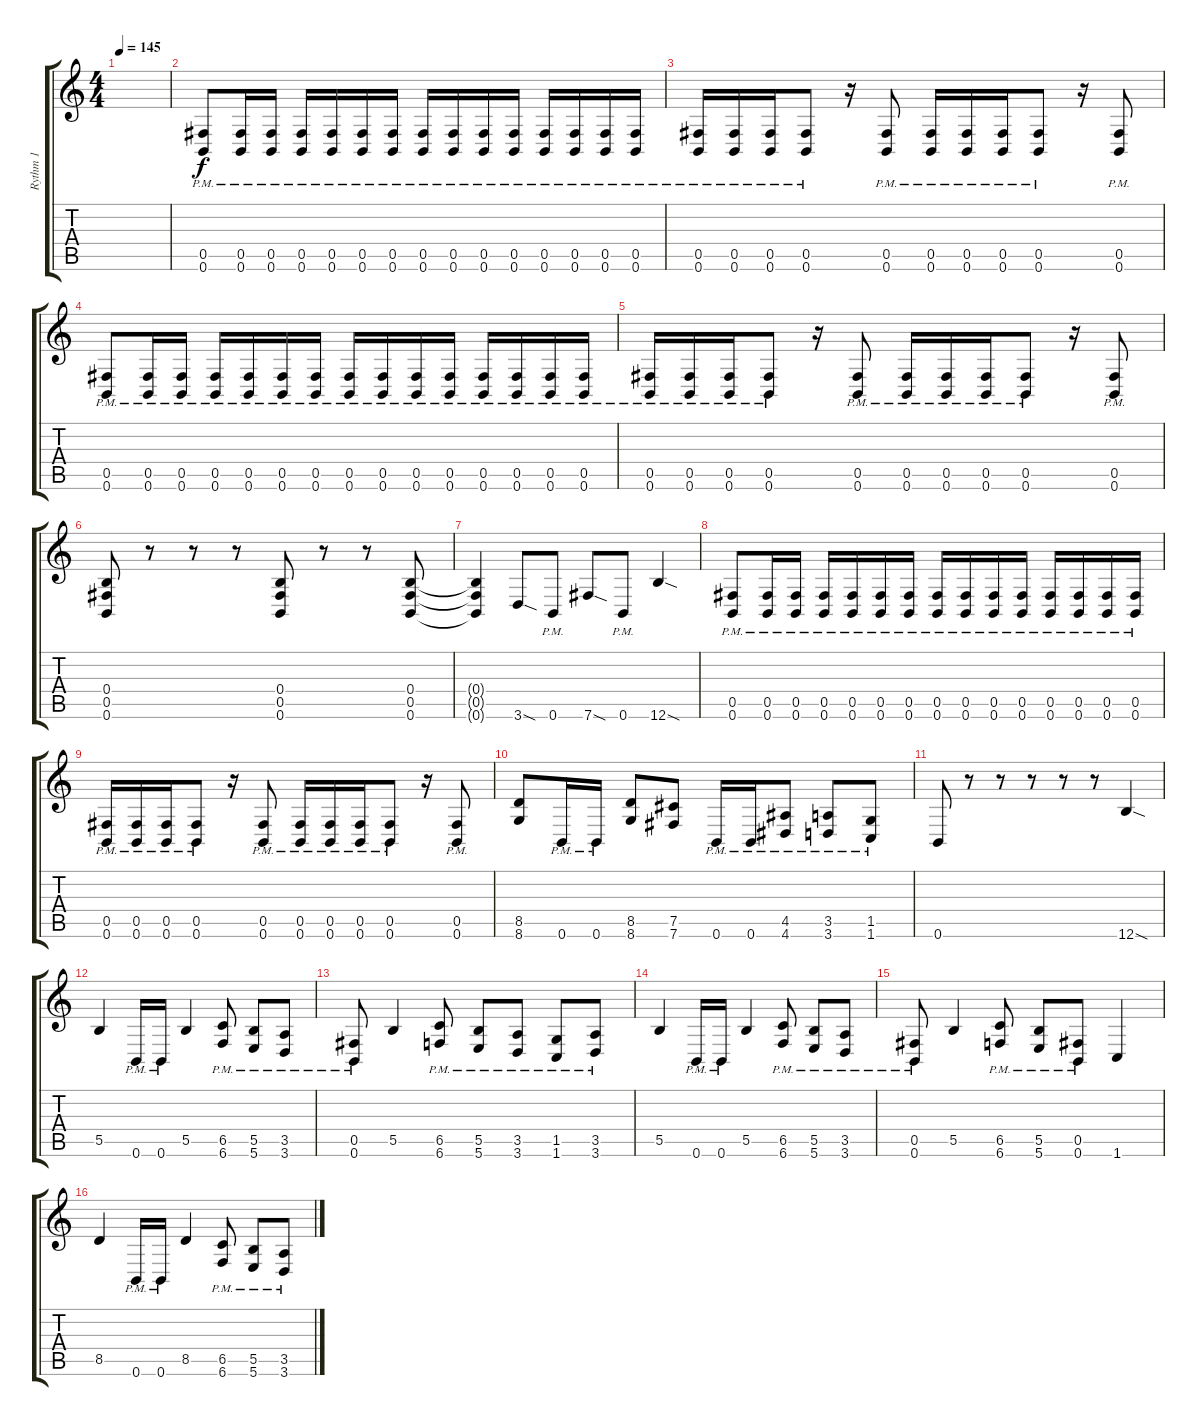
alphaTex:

\track ("Rythm 1" "Rythm 1") {instrument distortionguitar}
\staff {score tabs}
\tuning (Db4 Ab3 E3 B2 Gb2 B1) {hide}
\ts (4 4)
\tempo 145
\clef g2
\ks c
|
(0.5{pm} 0.6{pm}).8 (0.5{pm} 0.6{pm}).16 (0.5{pm} 0.6{pm}).16 (0.5{pm} 0.6{pm}).16 (0.5{pm} 0.6{pm}).16 (0.5{pm} 0.6{pm}).16 (0.5{pm} 0.6{pm}).16 (0.5{pm} 0.6{pm}).16 (0.5{pm} 0.6{pm}).16 (0.5{pm} 0.6{pm}).16 (0.5{pm} 0.6{pm}).16 (0.5{pm} 0.6{pm}).16 (0.5{pm} 0.6{pm}).16 (0.5{pm} 0.6{pm}).16 (0.5{pm} 0.6{pm}).16 |
(0.5{pm} 0.6{pm}).16 (0.5{pm} 0.6{pm}).16 (0.5{pm} 0.6{pm}).16 (0.5{pm} 0.6{pm}).8 r.16 (0.5{pm} 0.6{pm}).8 (0.5{pm} 0.6{pm}).16 (0.5{pm} 0.6{pm}).16 (0.5{pm} 0.6{pm}).16 (0.5{pm} 0.6{pm}).8 r.16 (0.5{pm} 0.6{pm}).8 |
(0.5{pm} 0.6{pm}).8 (0.5{pm} 0.6{pm}).16 (0.5{pm} 0.6{pm}).16 (0.5{pm} 0.6{pm}).16 (0.5{pm} 0.6{pm}).16 (0.5{pm} 0.6{pm}).16 (0.5{pm} 0.6{pm}).16 (0.5{pm} 0.6{pm}).16 (0.5{pm} 0.6{pm}).16 (0.5{pm} 0.6{pm}).16 (0.5{pm} 0.6{pm}).16 (0.5{pm} 0.6{pm}).16 (0.5{pm} 0.6{pm}).16 (0.5{pm} 0.6{pm}).16 (0.5{pm} 0.6{pm}).16 |
(0.5{pm} 0.6{pm}).16 (0.5{pm} 0.6{pm}).16 (0.5{pm} 0.6{pm}).16 (0.5{pm} 0.6{pm}).8 r.16 (0.5{pm} 0.6{pm}).8 (0.5{pm} 0.6{pm}).16 (0.5{pm} 0.6{pm}).16 (0.5{pm} 0.6{pm}).16 (0.5{pm} 0.6{pm}).8 r.16 (0.5{pm} 0.6{pm}).8 |
(0.4 0.5 0.6).8 r.8 r.8 r.8 (0.4 0.5 0.6).8 r.8 r.8 (0.4 0.5 0.6).8 |
(0.4{t} 0.5{t} 0.6{t}).4 3.6{sod}.8 0.6{pm}.8 7.6{sod}.8 0.6{pm}.8 12.6{sod}.4 |
(0.5{pm} 0.6{pm}).8 (0.5{pm} 0.6{pm}).16 (0.5{pm} 0.6{pm}).16 (0.5{pm} 0.6{pm}).16 (0.5{pm} 0.6{pm}).16 (0.5{pm} 0.6{pm}).16 (0.5{pm} 0.6{pm}).16 (0.5{pm} 0.6{pm}).16 (0.5{pm} 0.6{pm}).16 (0.5{pm} 0.6{pm}).16 (0.5{pm} 0.6{pm}).16 (0.5{pm} 0.6{pm}).16 (0.5{pm} 0.6{pm}).16 (0.5{pm} 0.6{pm}).16 (0.5{pm} 0.6{pm}).16 |
(0.5{pm} 0.6{pm}).16 (0.5{pm} 0.6{pm}).16 (0.5{pm} 0.6{pm}).16 (0.5{pm} 0.6{pm}).8 r.16 (0.5{pm} 0.6{pm}).8 (0.5{pm} 0.6{pm}).16 (0.5{pm} 0.6{pm}).16 (0.5{pm} 0.6{pm}).16 (0.5{pm} 0.6{pm}).8 r.16 (0.5{pm} 0.6{pm}).8 |
(8.5 8.6).8 0.6{pm}.16 0.6{pm}.16 (8.5 8.6).8 (7.5 7.6).8 0.6{pm}.16 0.6{pm}.16 (4.5{pm} 4.6{pm}).8 (3.5{pm} 3.6{pm}).8 (1.5{pm} 1.6{pm}).8 |
0.6.8 r.8 r.8 r.8 r.8 r.8 12.6{sod}.4 |
5.5.4 0.6{pm}.16 0.6{pm}.16 5.5.4 (6.5{pm} 6.6{pm}).8 (5.5{pm} 5.6{pm}).8 (3.5{pm} 3.6{pm}).8 |
(0.5{pm} 0.6{pm}).8 5.5.4 (6.5{pm} 6.6{pm}).8 (5.5{pm} 5.6{pm}).8 (3.5{pm} 3.6{pm}).8 (1.5{pm} 1.6{pm}).8 (3.5{pm} 3.6{pm}).8 |
5.5.4 0.6{pm}.16 0.6{pm}.16 5.5.4 (6.5{pm} 6.6{pm}).8 (5.5{pm} 5.6{pm}).8 (3.5{pm} 3.6{pm}).8 |
(0.5{pm} 0.6{pm}).8 5.5.4 (6.5{pm} 6.6{pm}).8 (5.5{pm} 5.6{pm}).8 (0.5{pm} 0.6{pm}).8 1.6.4 |
8.5.4 0.6{pm}.16 0.6{pm}.16 8.5.4 (6.5{pm} 6.6{pm}).8 (5.5{pm} 5.6{pm}).8 (3.5{pm} 3.6{pm}).8
